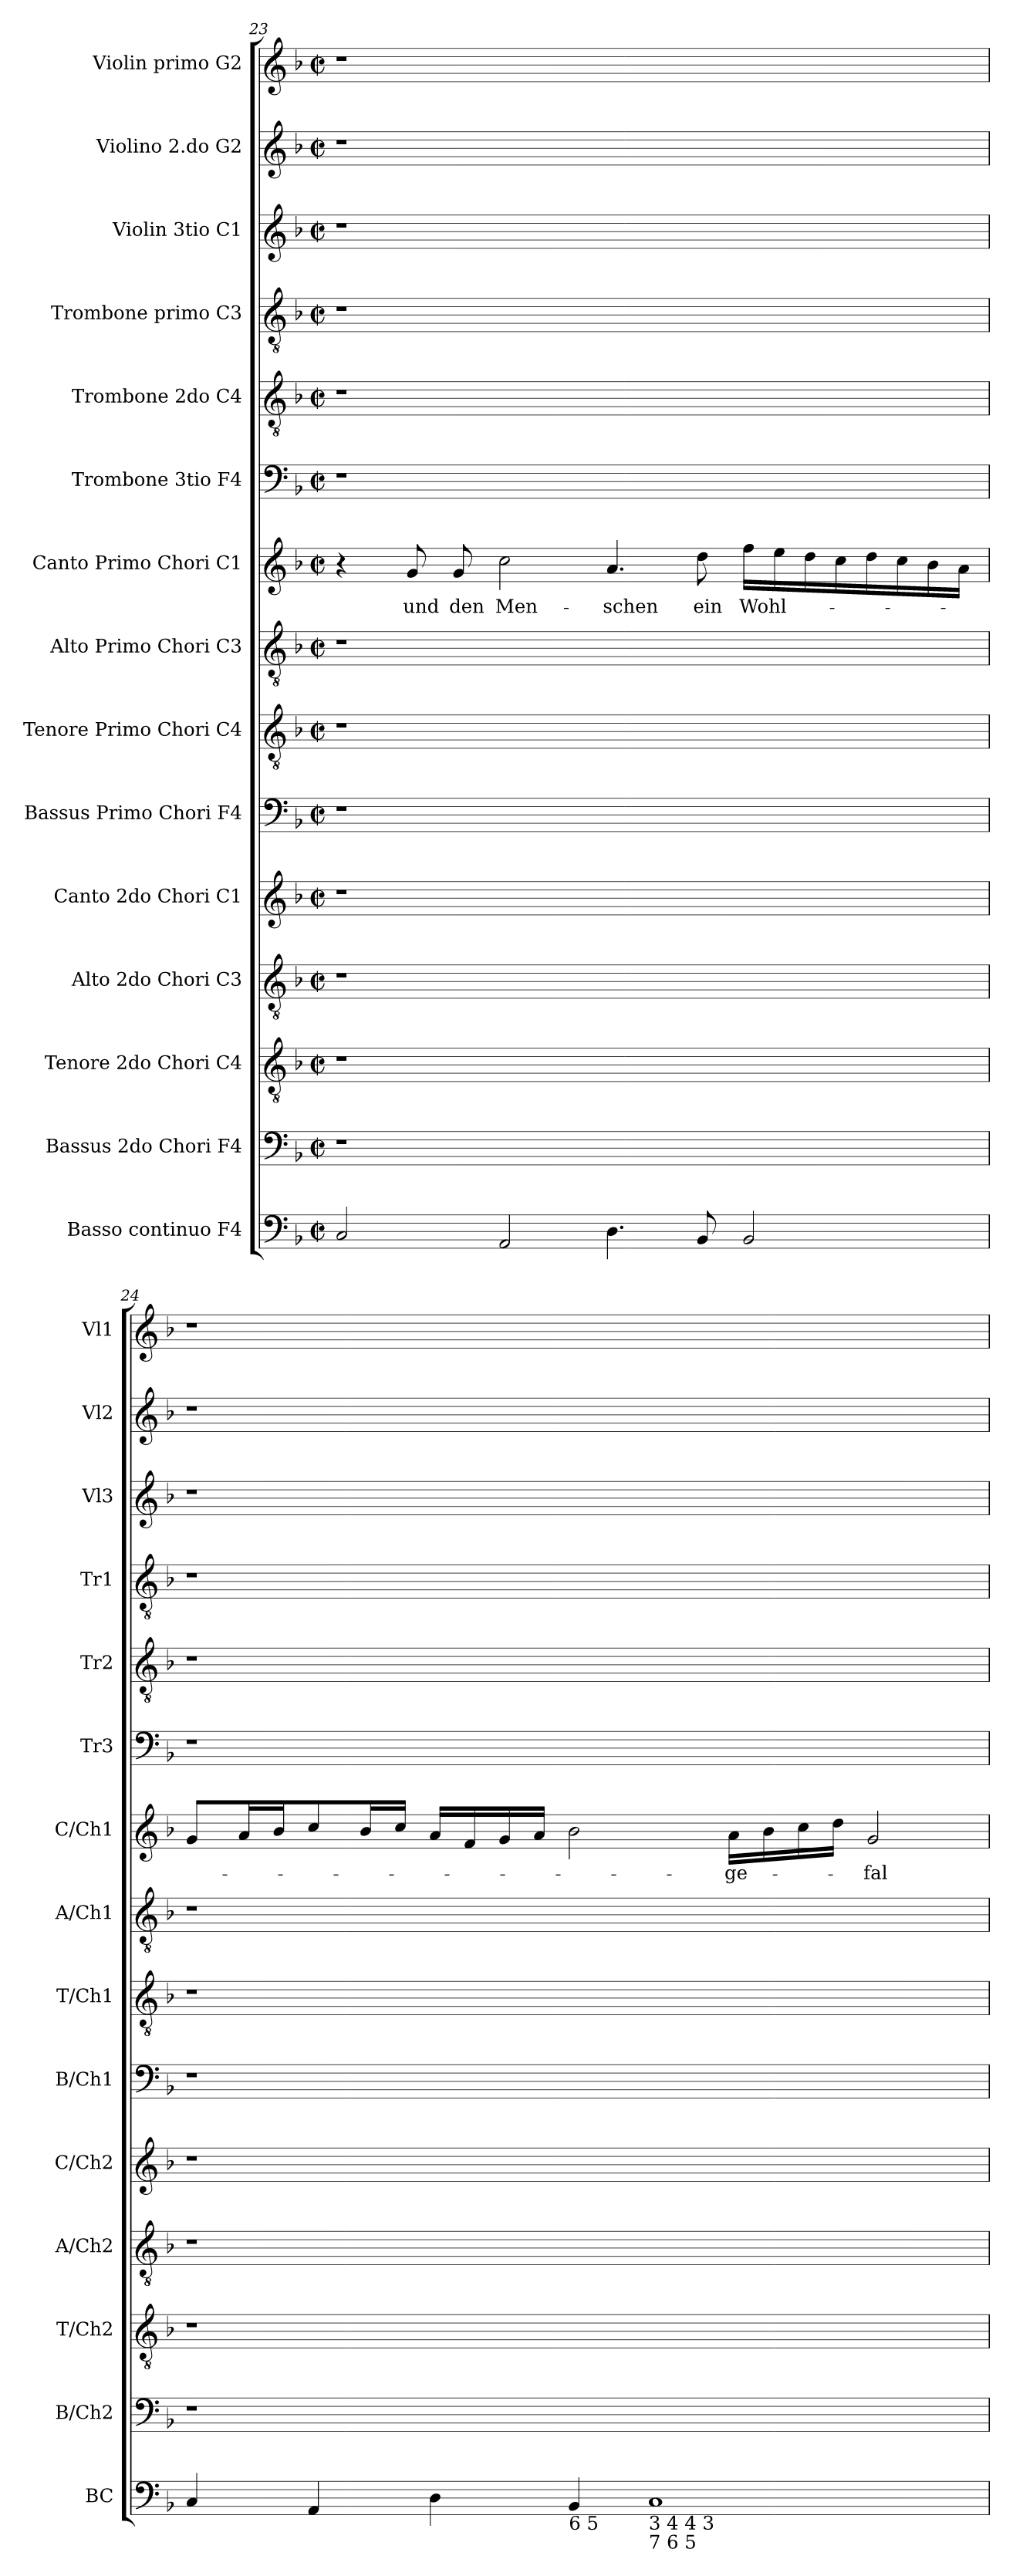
**kern	**kern	**kern	**kern	**kern	**kern	**kern	**kern	**kern	**text	**kern	**kern	**kern	**kern	**kern	**kern
*part15	*part14	*part13	*part12	*part11	*part10	*part9	*part8	*part7	*part7	*part6	*part5	*part4	*part3	*part2	*part1
*staff15	*staff14	*staff13	*staff12	*staff11	*staff10	*staff9	*staff8	*staff7	*staff7	*staff6	*staff5	*staff4	*staff3	*staff2	*staff1
*I"Basso continuo F4	*I"Bassus  2do Chori F4	*I"Tenore 2do Chori C4	*I"Alto 2do Chori C3	*I"Canto 2do Chori C1	*I"Bassus Primo Chori F4	*I"Tenore Primo Chori C4	*I"Alto Primo Chori C3	*I"Canto Primo Chori C1	*	*I"Trombone 3tio F4	*I"Trombone 2do C4	*I"Trombone primo C3	*I"Violin 3tio C1	*I"Violino 2.do G2	*I"Violin primo G2
*I'BC	*I'B/Ch2	*I'T/Ch2	*I'A/Ch2	*I'C/Ch2	*I'B/Ch1	*I'T/Ch1	*I'A/Ch1	*I'C/Ch1	*	*I'Tr3	*I'Tr2	*I'Tr1	*I'Vl3	*I'Vl2	*I'Vl1
!!LO:LB:g=z
*clefF4	*clefF4	*clefGv2	*clefGv2	*clefG2	*clefF4	*clefGv2	*clefGv2	*clefG2	*	*clefF4	*clefGv2	*clefGv2	*clefG2	*clefG2	*clefG2
*k[b-]	*k[b-]	*k[b-]	*k[b-]	*k[b-]	*k[b-]	*k[b-]	*k[b-]	*k[b-]	*	*k[b-]	*k[b-]	*k[b-]	*k[b-]	*k[b-]	*k[b-]
*F:	*F:	*F:	*F:	*F:	*F:	*F:	*F:	*F:	*	*F:	*F:	*F:	*F:	*F:	*F:
*M2/2	*M2/2	*M2/2	*M2/2	*M2/2	*M2/2	*M2/2	*M2/2	*M2/2	*	*M2/2	*M2/2	*M2/2	*M2/2	*M2/2	*M2/2
*met(c|)	*met(c|)	*met(c|)	*met(c|)	*met(c|)	*met(c|)	*met(c|)	*met(c|)	*met(c|)	*	*met(c|)	*met(c|)	*met(c|)	*met(c|)	*met(c|)	*met(c|)
=23	=23	=23	=23	=23	=23	=23	=23	=23	=23	=23	=23	=23	=23	=23	=23
2C/	1r	1r	1r	1r	1r	1r	1r	4r	.	1r	1r	1r	1r	1r	1r
!	!	!	!	!	!	!	!	!	!LO:LY:b	!	!	!	!	!	!
.	.	.	.	.	.	.	.	8g/	und	.	.	.	.	.	.
!	!	!	!	!	!	!	!	!	!LO:LY:b	!	!	!	!	!	!
.	.	.	.	.	.	.	.	8g/	den	.	.	.	.	.	.
!	!	!	!	!	!	!	!	!	!LO:LY:b	!	!	!	!	!	!
2AA/	.	.	.	.	.	.	.	2cc\	Men-	.	.	.	.	.	.
!	!	!	!	!	!	!	!	!	!LO:LY:b	!	!	!	!	!	!
4.D\	1ryy	1ryy	1ryy	1ryy	1ryy	1ryy	1ryy	4.a/	-schen	1ryy	1ryy	1ryy	1ryy	1ryy	1ryy
!	!	!	!	!	!	!	!	!	!LO:LY:b	!	!	!	!	!	!
8BB-/	.	.	.	.	.	.	.	8dd\	ein	.	.	.	.	.	.
!	!	!	!	!	!	!	!	!	!LO:LY:b	!	!	!	!	!	!
2BB-/	.	.	.	.	.	.	.	16ff\LL	Wohl-	.	.	.	.	.	.
.	.	.	.	.	.	.	.	16ee\	.	.	.	.	.	.	.
.	.	.	.	.	.	.	.	16dd\	.	.	.	.	.	.	.
.	.	.	.	.	.	.	.	16cc\	.	.	.	.	.	.	.
.	.	.	.	.	.	.	.	16dd\	.	.	.	.	.	.	.
.	.	.	.	.	.	.	.	16cc\	.	.	.	.	.	.	.
.	.	.	.	.	.	.	.	16b-\	.	.	.	.	.	.	.
.	.	.	.	.	.	.	.	16a\JJ	.	.	.	.	.	.	.
=24	=24	=24	=24	=24	=24	=24	=24	=24	=24	=24	=24	=24	=24	=24	=24
4C/	1r	1r	1r	1r	1r	1r	1r	8g/L	.	1r	1r	1r	1r	1r	1r
.	.	.	.	.	.	.	.	16a/L	.	.	.	.	.	.	.
.	.	.	.	.	.	.	.	16b-/J	.	.	.	.	.	.	.
4AA/	.	.	.	.	.	.	.	8cc/	.	.	.	.	.	.	.
.	.	.	.	.	.	.	.	16b-/L	.	.	.	.	.	.	.
.	.	.	.	.	.	.	.	16cc/JJ	.	.	.	.	.	.	.
4D\	.	.	.	.	.	.	.	16a/LL	.	.	.	.	.	.	.
.	.	.	.	.	.	.	.	16f/	.	.	.	.	.	.	.
.	.	.	.	.	.	.	.	16g/	.	.	.	.	.	.	.
.	.	.	.	.	.	.	.	16a/JJ	.	.	.	.	.	.	.
!LO:TX:b:t=6 5	!	!	!	!	!	!	!	!	!	!	!	!	!	!	!
4BB-/	.	.	.	.	.	.	.	2b-\	.	.	.	.	.	.	.
!LO:TX:b:t=3 4 4 3	!	!	!	!	!	!	!	!	!	!	!	!	!	!	!
!LO:TX:b:t=7 6 5	!	!	!	!	!	!	!	!	!	!	!	!	!	!	!
1C	1ryy	1ryy	1ryy	1ryy	1ryy	1ryy	1ryy	.	.	1ryy	1ryy	1ryy	1ryy	1ryy	1ryy
!	!	!	!	!	!	!	!	!	!LO:LY:b	!	!	!	!	!	!
.	.	.	.	.	.	.	.	16a\LL	-ge-	.	.	.	.	.	.
.	.	.	.	.	.	.	.	16b-\	.	.	.	.	.	.	.
.	.	.	.	.	.	.	.	16cc\	.	.	.	.	.	.	.
.	.	.	.	.	.	.	.	16dd\JJ	.	.	.	.	.	.	.
!	!	!	!	!	!	!	!	!	!LO:LY:b	!	!	!	!	!	!
.	.	.	.	.	.	.	.	2g/	-fal-	.	.	.	.	.	.
=	=	=	=	=	=	=	=	=	=	=	=	=	=	=	=
*-	*-	*-	*-	*-	*-	*-	*-	*-	*-	*-	*-	*-	*-	*-	*-
